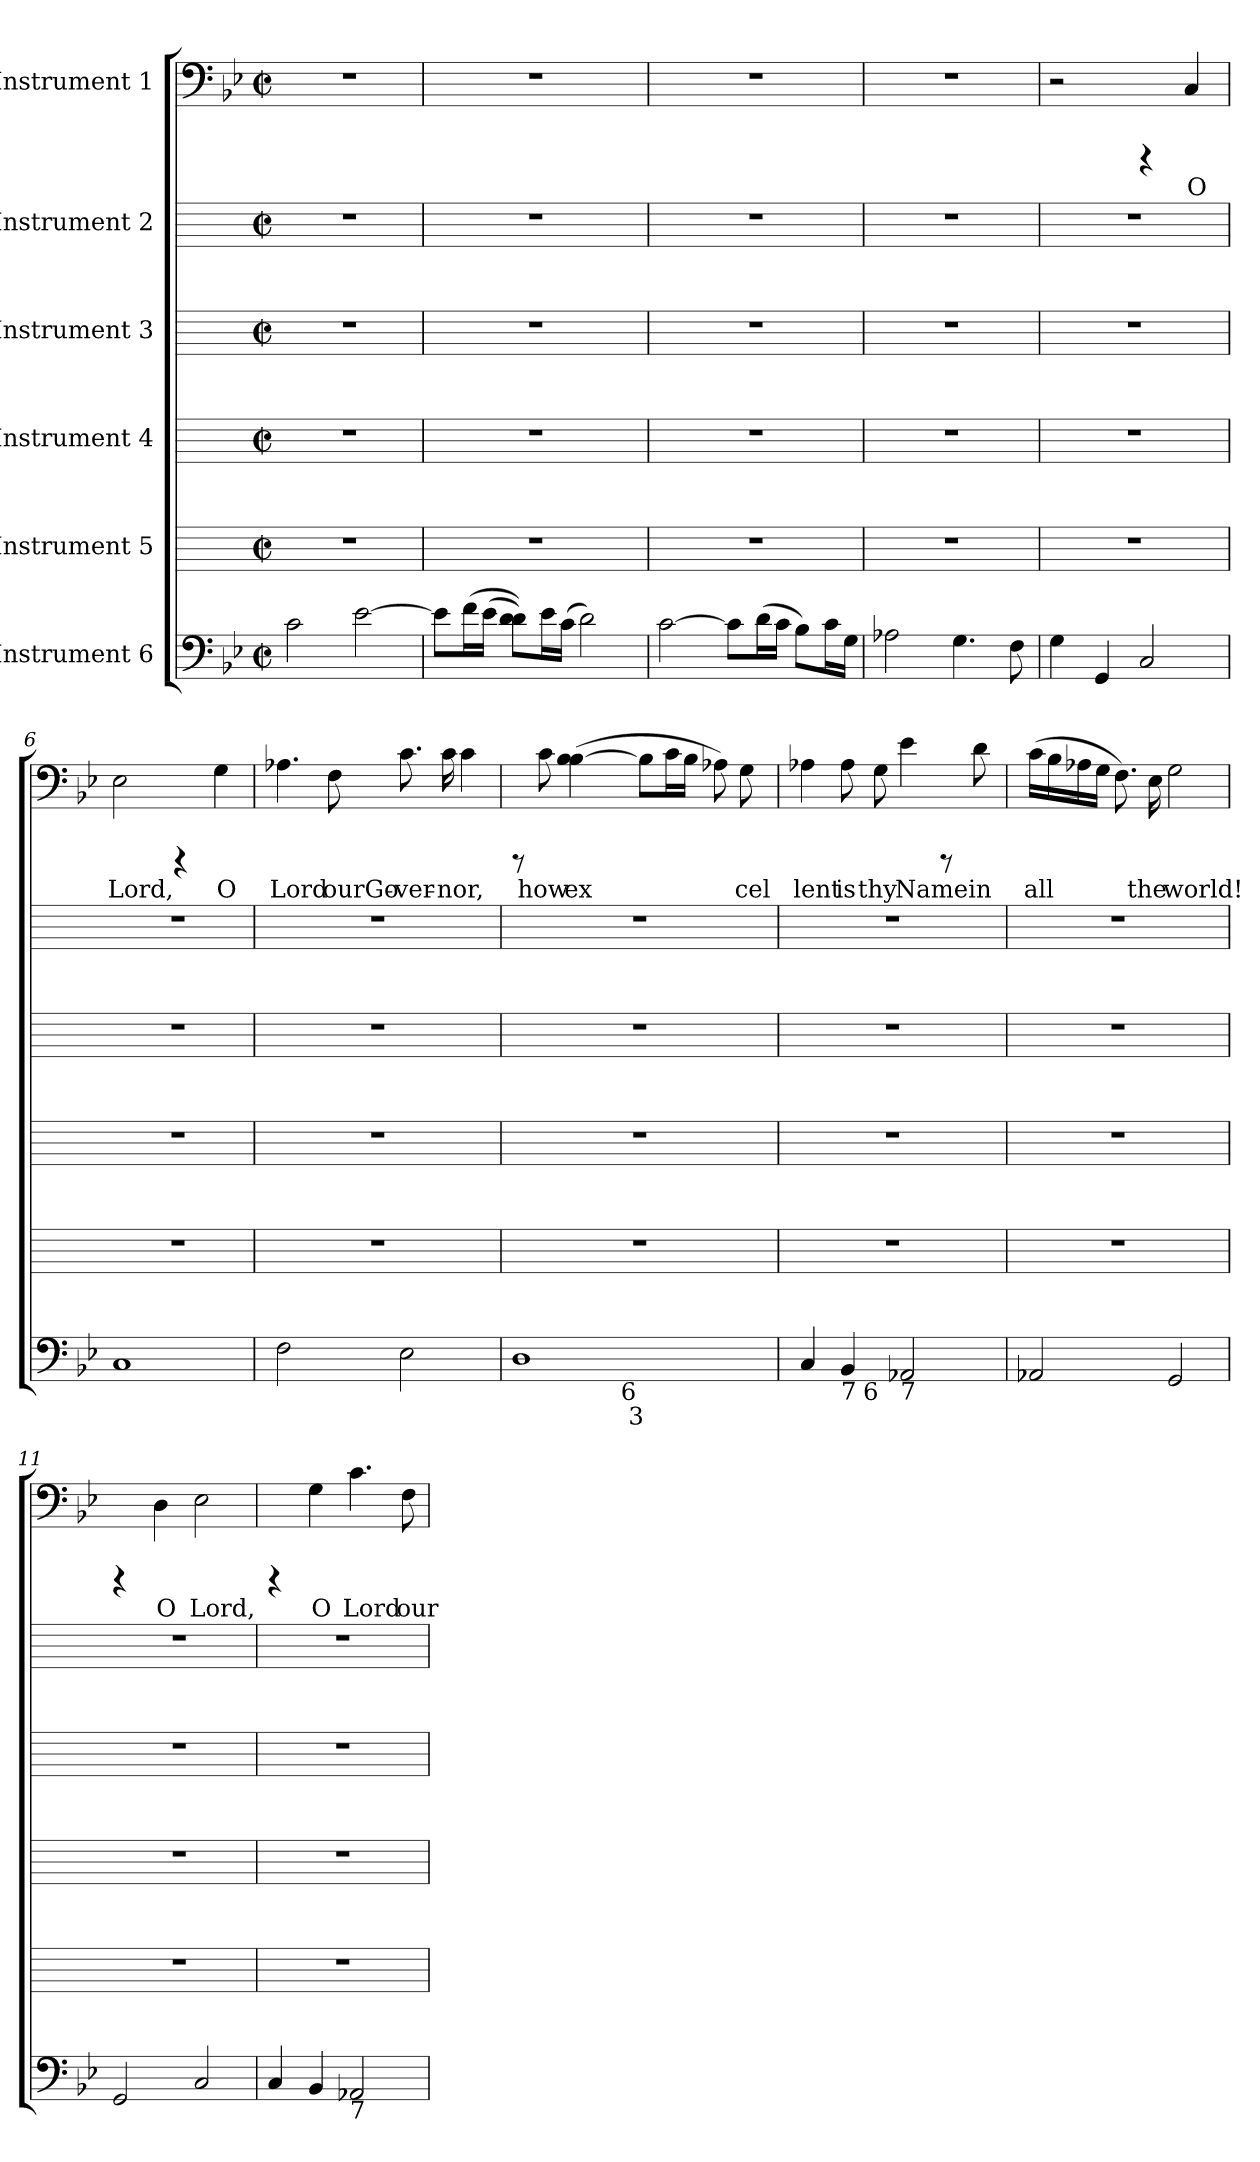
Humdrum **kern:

**kern	**text	**kern	**kern	**kern	**kern	**kern	**text
*part6	*part6	*part5	*part4	*part3	*part2	*part1	*part1
*staff6	*staff6	*staff5	*staff4	*staff3	*staff2	*staff1	*staff1
*I"Instrument 6	*	*I"Instrument 5	*I"Instrument 4	*I"Instrument 3	*I"Instrument 2	*I"Instrument 1	*
!!LO:PB:g=z
*stria5	*	*stria5	*stria5	*stria5	*stria5	*stria5	*
*clefF4	*	*	*	*	*	*clefF4	*
*k[b-e-]	*	*k[]	*k[]	*k[]	*k[]	*k[b-e-]	*
*B-:	*	*C:	*C:	*C:	*C:	*B-:	*
*M2/2	*	*M2/2	*M2/2	*M2/2	*M2/2	*M2/2	*
*met(c|)	*	*met(c|)	*met(c|)	*met(c|)	*met(c|)	*met(c|)	*
=1	=1	=1	=1	=1	=1	=1	=1
!	!LO:LY:a:cj	!	!	!	!	!	!
2c\	.	1r	1r	1r	1r	1r	.
!	!LO:LY:a:cj	!	!	!	!	!	!
[>2e-\	.	.	.	.	.	.	.
=2	=2	=2	=2	=2	=2	=2	=2
!	!LO:LY:a:cj	!	!	!	!	!	!
8e-\L]	.	1r	1r	1r	1r	1r	.
!	!LO:LY:a:cj	!	!	!	!	!	!
(<16f\	.	.	.	.	.	.	.
!	!LO:LY:a:cj	!	!	!	!	!	!
(<16e-\J	.	.	.	.	.	.	.
!	!LO:LY:a:cj	!	!	!	!	!	!
8d\ 8d\L))	.	.	.	.	.	.	.
!	!LO:LY:a:cj	!	!	!	!	!	!
16e-\	.	.	.	.	.	.	.
!	!LO:LY:a:cj	!	!	!	!	!	!
(<16c\J	.	.	.	.	.	.	.
!	!LO:LY:a:cj	!	!	!	!	!	!
2d\)	.	.	.	.	.	.	.
=3	=3	=3	=3	=3	=3	=3	=3
!	!LO:LY:a:cj	!	!	!	!	!	!
[>2c\	.	1r	1r	1r	1r	1r	.
!	!LO:LY:a:cj	!	!	!	!	!	!
8c\L]	.	.	.	.	.	.	.
!	!LO:LY:a:cj	!	!	!	!	!	!
(<16d\	.	.	.	.	.	.	.
!	!LO:LY:a:cj	!	!	!	!	!	!
16c\J	.	.	.	.	.	.	.
!	!LO:LY:a:cj	!	!	!	!	!	!
8B-\L)	.	.	.	.	.	.	.
!	!LO:LY:a:cj	!	!	!	!	!	!
16c\	.	.	.	.	.	.	.
!	!LO:LY:a:cj	!	!	!	!	!	!
16G\J	.	.	.	.	.	.	.
=4	=4	=4	=4	=4	=4	=4	=4
!	!LO:LY:a:cj	!	!	!	!	!	!
2A-X\	.	1r	1r	1r	1r	1r	.
!	!LO:LY:a:cj	!	!	!	!	!	!
4.G\	.	.	.	.	.	.	.
!	!LO:LY:a:cj	!	!	!	!	!	!
8F\	.	.	.	.	.	.	.
=5	=5	=5	=5	=5	=5	=5	=5
!	!LO:LY:a:cj	!	!	!	!	!	!
4G\	.	1r	1r	1r	1r	2r	.
!	!LO:LY:a:cj	!	!	!	!	!	!
4GG/	.	.	.	.	.	.	.
!	!LO:LY:a:cj	!	!	!	!	!	!
2C/	.	.	.	.	.	4rCCC	.
!	!	!	!	!	!	!	!LO:LY:b:cj
.	.	.	.	.	.	4C/	O
=6	=6	=6	=6	=6	=6	=6	=6
!	!LO:LY:a:cj	!	!	!	!	!	!LO:LY:b:cj
1C	.	1r	1r	1r	1r	2E-\	Lord,
.	.	.	.	.	.	4rCCC	.
!	!	!	!	!	!	!	!LO:LY:b:cj
.	.	.	.	.	.	4G\	O
!!LO:LB:g=z
=7	=7	=7	=7	=7	=7	=7	=7
!	!LO:LY:a:cj	!	!	!	!	!	!LO:LY:b:cj
2F\	.	1r	1r	1r	1r	4.A-X\	Lord
!	!	!	!	!	!	!	!LO:LY:b:cj
.	.	.	.	.	.	8F\	ourGo-
!	!LO:LY:a:cj	!	!	!	!	!	!LO:LY:b:cj
2E-\	.	.	.	.	.	8.c\	-ver-
!	!	!	!	!	!	!	!LO:LY:b:cj
.	.	.	.	.	.	16c\	-nor,
!	!	!	!	!	!	!	!LO:LY:b:cj
.	.	.	.	.	.	4c\	.
=8	=8	=8	=8	=8	=8	=8	=8
!	!LO:LY:a:cj	!	!	!	!	!	!
*^	*	*	*	*	*	*	*
*	*^	*	*	*	*	*	*	*
1D	4ryy	4...ryy	.	1r	1r	1r	1r	8rCCC	.
!	!	!	!	!	!	!	!	!	!LO:LY:b:cj
.	.	.	.	.	.	.	.	8c\	how
!	!	!	!	!	!	!	!	!	!LO:LY:b:cj
.	8ryy	.	.	.	.	.	.	(>4B-\ [>4B-\	ex-
.	16ryy	.	.	.	.	.	.	.	.
.	64ryy	.	.	.	.	.	.	.	.
!	!LO:TX:b:t=6	!	!	!	!	!	!	!	!
.	2ryy	.	.	.	.	.	.	.	.
!	!	!LO:TX:b:t=3	!	!	!	!	!	!	!
.	.	2ryy	.	.	.	.	.	.	.
!	!	!	!	!	!	!	!	!	!LO:LY:b:cj
.	.	.	.	.	.	.	.	8B-\L]	--
!	!	!	!	!	!	!	!	!	!LO:LY:b:cj
.	.	.	.	.	.	.	.	16c\	--
!	!	!	!	!	!	!	!	!	!LO:LY:b:cj
.	.	.	.	.	.	.	.	16B-\J	--
!	!	!	!	!	!	!	!	!	!LO:LY:b:cj
.	.	.	.	.	.	.	.	8A-X\)	--
!	!	!	!	!	!	!	!	!	!LO:LY:b:cj
.	.	.	.	.	.	.	.	8G\	-cel
.	32.ryy	.	.	.	.	.	.	.	.
.	.	32ryy	.	.	.	.	.	.	.
=9	=9	=9	=9	=9	=9	=9	=9	=9	=9
!	!	!	!LO:LY:a:cj	!	!	!	!	!	!LO:LY:b:cj
*	*v	*v	*	*	*	*	*	*	*
4C</	4ryy	.	1r	1r	1r	1r	4A-X\	lent
!LO:TX:b:t=7	!	!	!	!	!	!	!	!
!	!	!LO:LY:a:cj	!	!	!	!	!	!LO:LY:b:cj
4BB-</	16.ryy	.	.	.	.	.	8A-\	is
!	!LO:TX:b:t=6	!	!	!	!	!	!	!
.	2ryy	.	.	.	.	.	.	.
!	!	!	!	!	!	!	!	!LO:LY:b:cj
.	.	.	.	.	.	.	8G\	thy
!LO:TX:b:t=7	!	!	!	!	!	!	!	!
!	!	!LO:LY:a:cj	!	!	!	!	!	!LO:LY:b:cj
2AA-X/	.	.	.	.	.	.	4e-\	Name
.	.	.	.	.	.	.	8rCCC	.
.	8ryy	.	.	.	.	.	.	.
!	!	!	!	!	!	!	!	!LO:LY:b:cj
.	.	.	.	.	.	.	8d\	in
.	32ryy	.	.	.	.	.	.	.
=10	=10	=10	=10	=10	=10	=10	=10	=10
!	!	!LO:LY:a:cj	!	!	!	!	!	!LO:LY:b:cj
*v	*v	*	*	*	*	*	*	*
2AA-X/	.	1r	1r	1r	1r	(>16c\L	all
!	!	!	!	!	!	!	!LO:LY:b:cj
.	.	.	.	.	.	16B-\	.
!	!	!	!	!	!	!	!LO:LY:b:cj
.	.	.	.	.	.	16A-X\	.
!	!	!	!	!	!	!	!LO:LY:b:cj
.	.	.	.	.	.	16G\J	.
!	!	!	!	!	!	!	!LO:LY:b:cj
.	.	.	.	.	.	8.F\)	.
!	!	!	!	!	!	!	!LO:LY:b:cj
.	.	.	.	.	.	16E-\	the
!	!LO:LY:a:cj	!	!	!	!	!	!LO:LY:b:cj
2GG/	.	.	.	.	.	2G\	world!
=11	=11	=11	=11	=11	=11	=11	=11
!	!LO:LY:a:cj	!	!	!	!	!	!
2GG/	.	1r	1r	1r	1r	4rCCC	.
!	!	!	!	!	!	!	!LO:LY:b:cj
.	.	.	.	.	.	4D\	O
!	!LO:LY:a:cj	!	!	!	!	!	!LO:LY:b:cj
2C/	.	.	.	.	.	2E-\	Lord,
!!LO:LB:g=z
=12	=12	=12	=12	=12	=12	=12	=12
!	!LO:LY:a:cj	!	!	!	!	!	!
4C/	.	1r	1r	1r	1r	4rCCC	.
!	!LO:LY:a:cj	!	!	!	!	!	!LO:LY:b:cj
4BB-/	.	.	.	.	.	4G\	O
!LO:TX:b:t=7	!	!	!	!	!	!	!
!	!LO:LY:a:cj	!	!	!	!	!	!LO:LY:b:cj
2AA-X/	.	.	.	.	.	4.c\	Lord
!	!	!	!	!	!	!	!LO:LY:b:cj
.	.	.	.	.	.	8F\	our
=	=	=	=	=	=	=	=
*-	*-	*-	*-	*-	*-	*-	*-
